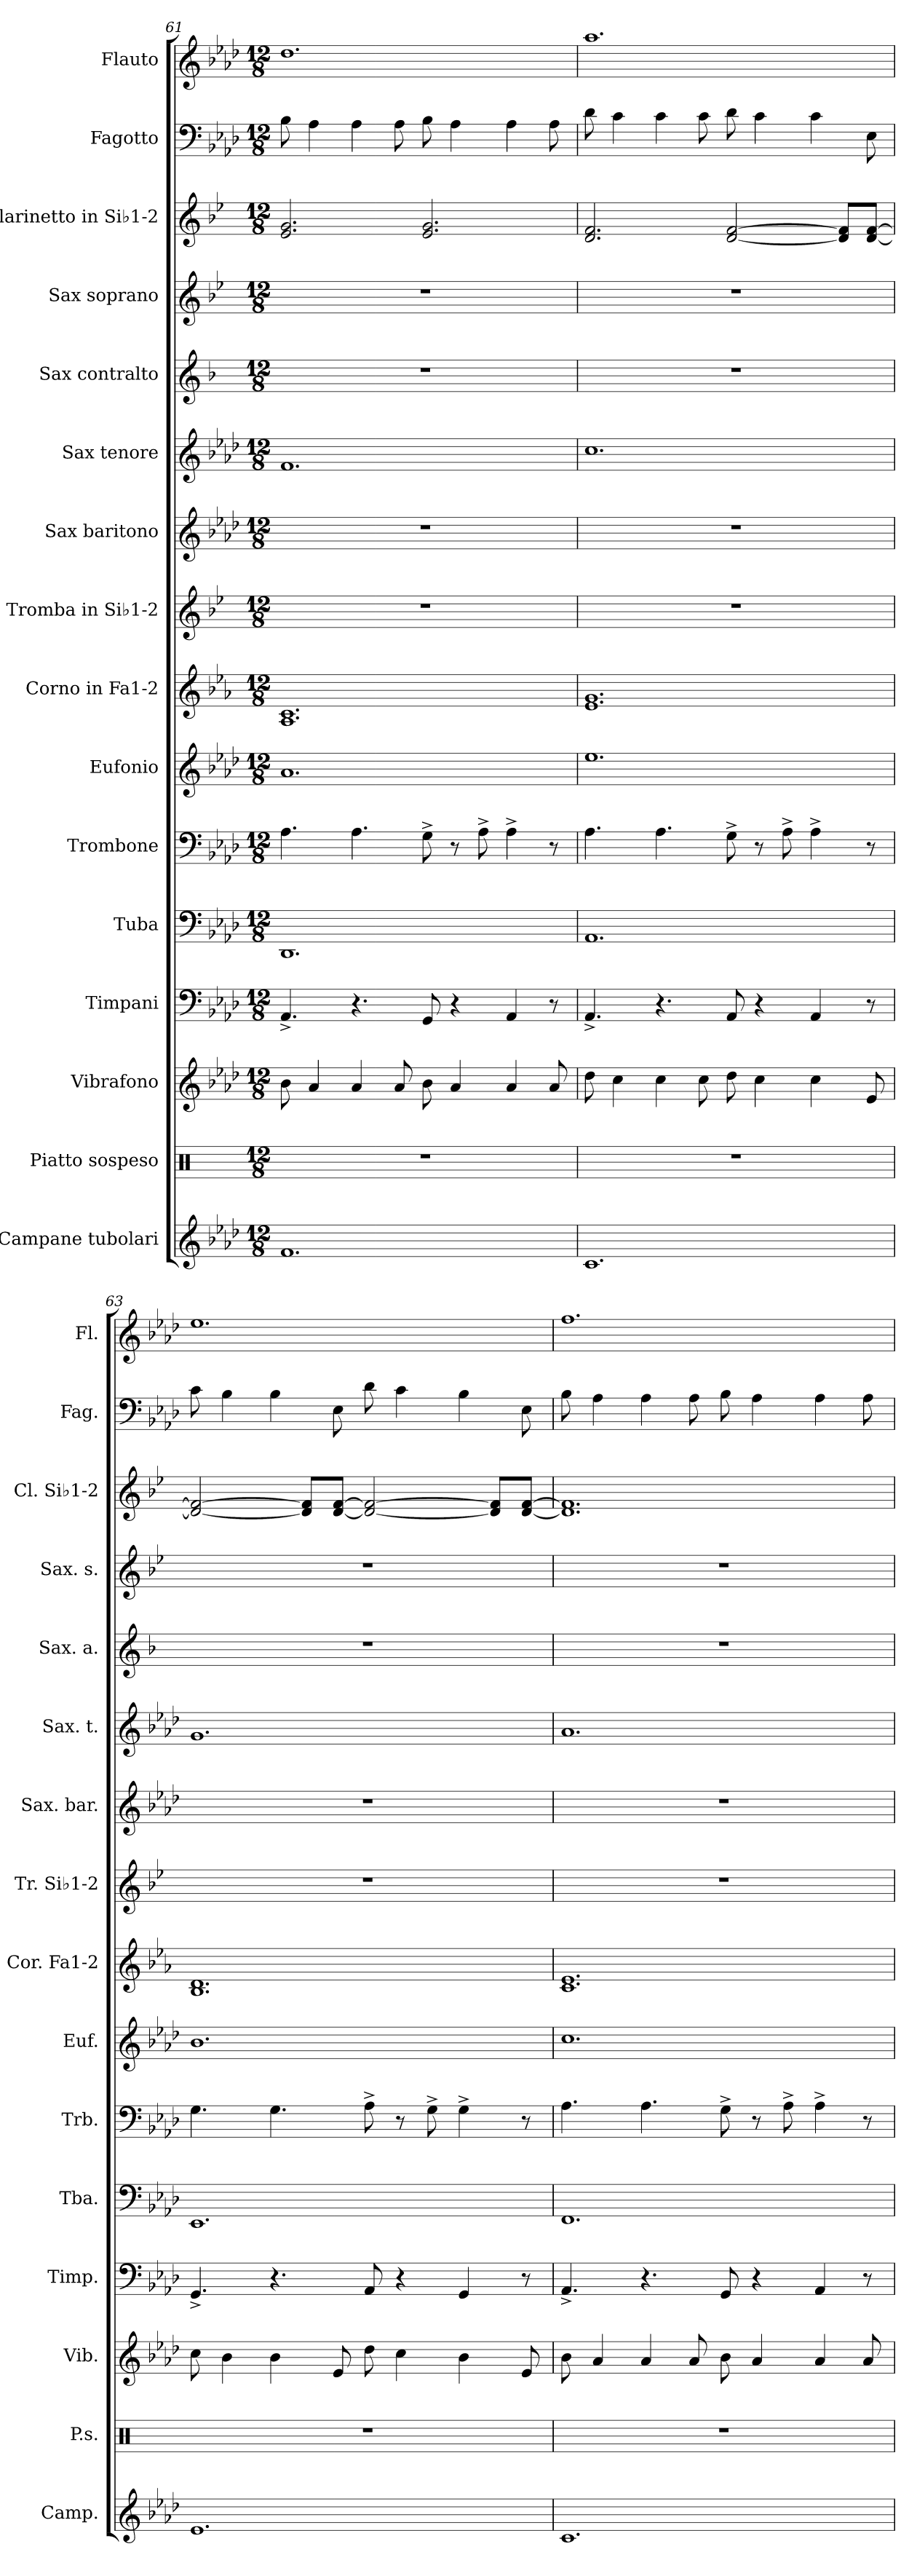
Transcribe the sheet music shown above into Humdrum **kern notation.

**kern	**kern	**kern	**kern	**kern	**kern	**kern	**kern	**kern	**kern	**kern	**kern	**kern	**kern	**kern	**kern
*part16	*part15	*part14	*part13	*part12	*part11	*part10	*part9	*part8	*part7	*part6	*part5	*part4	*part3	*part2	*part1
*staff16	*staff15	*staff14	*staff13	*staff12	*staff11	*staff10	*staff9	*staff8	*staff7	*staff6	*staff5	*staff4	*staff3	*staff2	*staff1
*I"Campane tubolari	*I"Piatto sospeso	*I"Vibrafono	*I"Timpani	*I"Tuba	*I"Trombone	*I"Eufonio	*I"Corno in Fa1-2	*I"Tromba in Si♭1-2	*I"Sax baritono	*I"Sax tenore	*I"Sax contralto	*I"Sax soprano	*I"Clarinetto in Si♭1-2	*I"Fagotto	*I"Flauto
*I'Camp.	*I'P.s.	*I'Vib.	*I'Timp.	*I'Tba.	*I'Trb.	*I'Euf.	*I'Cor. Fa1-2	*I'Tr. Si♭1-2	*I'Sax. bar.	*I'Sax. t.	*I'Sax. a.	*I'Sax. s.	*I'Cl. Si♭1-2	*I'Fag.	*I'Fl.
*clefG2	*clefX	*clefG2	*clefF4	*clefF4	*clefF4	*clefG2	*clefG2	*clefG2	*clefG2	*clefG2	*clefG2	*clefG2	*clefG2	*clefF4	*clefG2
*	*	*	*	*	*	*ITrd8c14	*ITrd4c7	*ITrd1c2	*ITrd12c21	*ITrd8c14	*ITrd5c9	*ITrd1c2	*ITrd1c2	*	*
*k[b-e-a-d-]	*k[]	*k[b-e-a-d-]	*k[b-e-a-d-]	*k[b-e-a-d-]	*k[b-e-a-d-]	*k[b-e-a-d-]	*k[b-e-a-d-]	*k[b-e-a-d-]	*k[b-e-a-d-]	*k[b-e-a-d-]	*k[b-e-a-d-]	*k[b-e-a-d-]	*k[b-e-a-d-]	*k[b-e-a-d-]	*k[b-e-a-d-]
*M12/8	*M12/8	*M12/8	*M12/8	*M12/8	*M12/8	*M12/8	*M12/8	*M12/8	*M12/8	*M12/8	*M12/8	*M12/8	*M12/8	*M12/8	*M12/8
=61	=61	=61	=61	=61	=61	=61	=61	=61	=61	=61	=61	=61	=61	=61	=61
1.f	1.r	8b-\	4.AA-^/	1.DD-	4.A-\	1.A-	1.D- 1.F	1.r	1.r	1.F	1.r	1.r	2.d-/ 2.f/	8B-\	1.dd-
.	.	4a-/	.	.	.	.	.	.	.	.	.	.	.	4A-\	.
.	.	4a-/	4.r	.	4.A-\	.	.	.	.	.	.	.	.	4A-\	.
.	.	8a-/	.	.	.	.	.	.	.	.	.	.	.	8A-\	.
.	.	8b-\	8GG/	.	8G^\	.	.	.	.	.	.	.	2.d-/ 2.f/	8B-\	.
.	.	4a-/	4r	.	8r	.	.	.	.	.	.	.	.	4A-\	.
.	.	.	.	.	8A-^\	.	.	.	.	.	.	.	.	.	.
.	.	4a-/	4AA-/	.	4A-^\	.	.	.	.	.	.	.	.	4A-\	.
.	.	8a-/	8r	.	8r	.	.	.	.	.	.	.	.	8A-\	.
=62	=62	=62	=62	=62	=62	=62	=62	=62	=62	=62	=62	=62	=62	=62	=62
1.c	1.r	8dd-\	4.AA-^/	1.AA-	4.A-\	1.e-	1.A- 1.c	1.r	1.r	1.c	1.r	1.r	2.c/ 2.e-/	8d-\	1.aa-
.	.	4cc\	.	.	.	.	.	.	.	.	.	.	.	4c\	.
.	.	4cc\	4.r	.	4.A-\	.	.	.	.	.	.	.	.	4c\	.
.	.	8cc\	.	.	.	.	.	.	.	.	.	.	.	8c\	.
.	.	8dd-\	8AA-/	.	8G^\	.	.	.	.	.	.	.	[2c/ [2e-/	8d-\	.
.	.	4cc\	4r	.	8r	.	.	.	.	.	.	.	.	4c\	.
.	.	.	.	.	8A-^\	.	.	.	.	.	.	.	.	.	.
.	.	4cc\	4AA-/	.	4A-^\	.	.	.	.	.	.	.	.	4c\	.
.	.	.	.	.	.	.	.	.	.	.	.	.	8c/] 8e-/]L	.	.
.	.	8e-/	8r	.	8r	.	.	.	.	.	.	.	[8c/ [8e-/J	8E-\	.
=63	=63	=63	=63	=63	=63	=63	=63	=63	=63	=63	=63	=63	=63	=63	=63
1.e-	1.r	8cc\	4.GG^/	1.EE-	4.G\	1.B-	1.E- 1.G	1.r	1.r	1.G	1.r	1.r	2c/_ 2e-/_	8c\	1.ee-
.	.	4b-\	.	.	.	.	.	.	.	.	.	.	.	4B-\	.
.	.	4b-\	4.r	.	4.G\	.	.	.	.	.	.	.	.	4B-\	.
.	.	.	.	.	.	.	.	.	.	.	.	.	8c/] 8e-/]L	.	.
.	.	8e-/	.	.	.	.	.	.	.	.	.	.	[8c/ [8e-/J	8E-\	.
.	.	8dd-\	8AA-/	.	8A-^\	.	.	.	.	.	.	.	2c/_ 2e-/_	8d-\	.
.	.	4cc\	4r	.	8r	.	.	.	.	.	.	.	.	4c\	.
.	.	.	.	.	8G^\	.	.	.	.	.	.	.	.	.	.
.	.	4b-\	4GG/	.	4G^\	.	.	.	.	.	.	.	.	4B-\	.
.	.	.	.	.	.	.	.	.	.	.	.	.	8c/] 8e-/]L	.	.
.	.	8e-/	8r	.	8r	.	.	.	.	.	.	.	[8c/ [8e-/J	8E-\	.
=64	=64	=64	=64	=64	=64	=64	=64	=64	=64	=64	=64	=64	=64	=64	=64
1.c	1.r	8b-\	4.AA-^/	1.FF	4.A-\	1.c	1.F 1.A-	1.r	1.r	1.A-	1.r	1.r	1.c] 1.e-]	8B-\	1.ff
.	.	4a-/	.	.	.	.	.	.	.	.	.	.	.	4A-\	.
.	.	4a-/	4.r	.	4.A-\	.	.	.	.	.	.	.	.	4A-\	.
.	.	8a-/	.	.	.	.	.	.	.	.	.	.	.	8A-\	.
.	.	8b-\	8GG/	.	8G^\	.	.	.	.	.	.	.	.	8B-\	.
.	.	4a-/	4r	.	8r	.	.	.	.	.	.	.	.	4A-\	.
.	.	.	.	.	8A-^\	.	.	.	.	.	.	.	.	.	.
.	.	4a-/	4AA-/	.	4A-^\	.	.	.	.	.	.	.	.	4A-\	.
.	.	8a-/	8r	.	8r	.	.	.	.	.	.	.	.	8A-\	.
=	=	=	=	=	=	=	=	=	=	=	=	=	=	=	=
*-	*-	*-	*-	*-	*-	*-	*-	*-	*-	*-	*-	*-	*-	*-	*-
